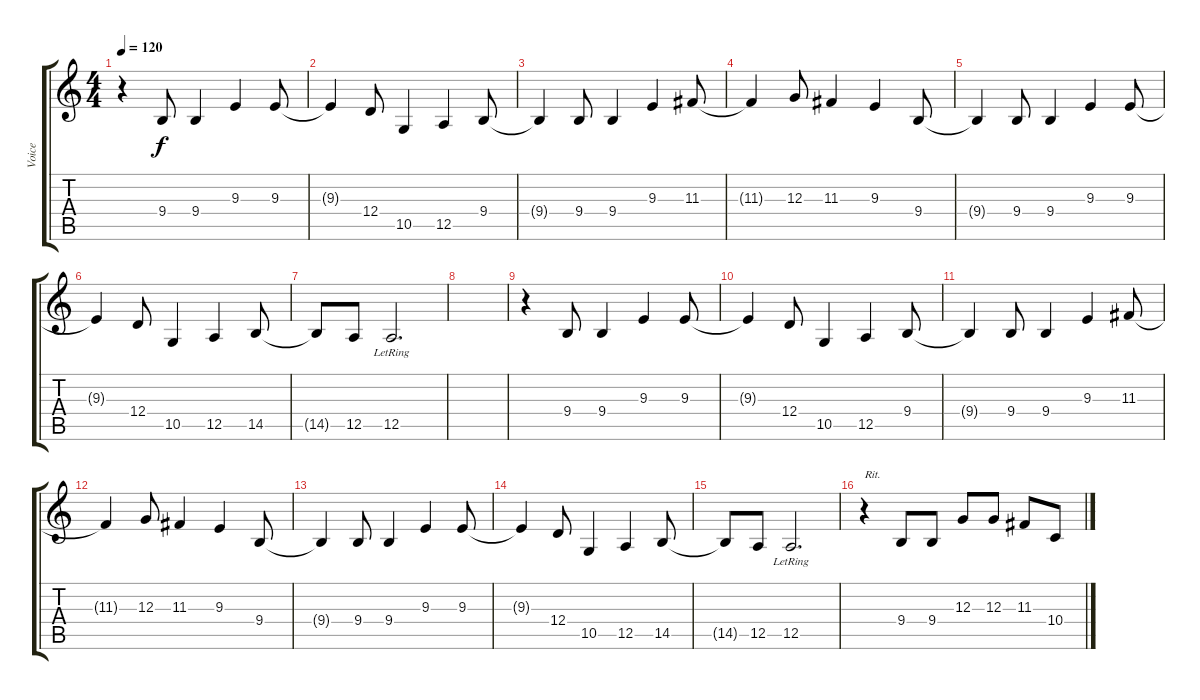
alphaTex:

\track ("Voice" "Voice") {instrument violin}
\staff {score tabs}
\tuning (E4 B3 G3 D3 A2 E2) {hide}
\ts (4 4)
\tempo 120
\clef g2
\ks c
r.4{dy f} 9.4.8 9.4.4 9.3.4 9.3.8 |
9.3{t}.4 12.4.8 10.5.4 12.5.4 9.4.8 |
9.4{t}.4 9.4.8 9.4.4 9.3.4 11.3.8 |
11.3{t}.4 12.3.8 11.3.4 9.3.4 9.4.8 |
9.4{t}.4 9.4.8 9.4.4 9.3.4 9.3.8 |
9.3{t}.4 12.4.8 10.5.4 12.5.4 14.5.8 |
14.5{t}.8 12.5.8 12.5{lr}.2{d} |
|
r.4 9.4.8 9.4.4 9.3.4 9.3.8 |
9.3{t}.4 12.4.8 10.5.4 12.5.4 9.4.8 |
9.4{t}.4 9.4.8 9.4.4 9.3.4 11.3.8 |
11.3{t}.4 12.3.8 11.3.4 9.3.4 9.4.8 |
9.4{t}.4 9.4.8 9.4.4 9.3.4 9.3.8 |
9.3{t}.4 12.4.8 10.5.4 12.5.4 14.5.8 |
14.5{t}.8 12.5.8 12.5{lr}.2{d} |
r.4{txt "Rit."} 9.4.8 9.4.8 12.3.8 12.3.8 11.3.8 10.4.8
